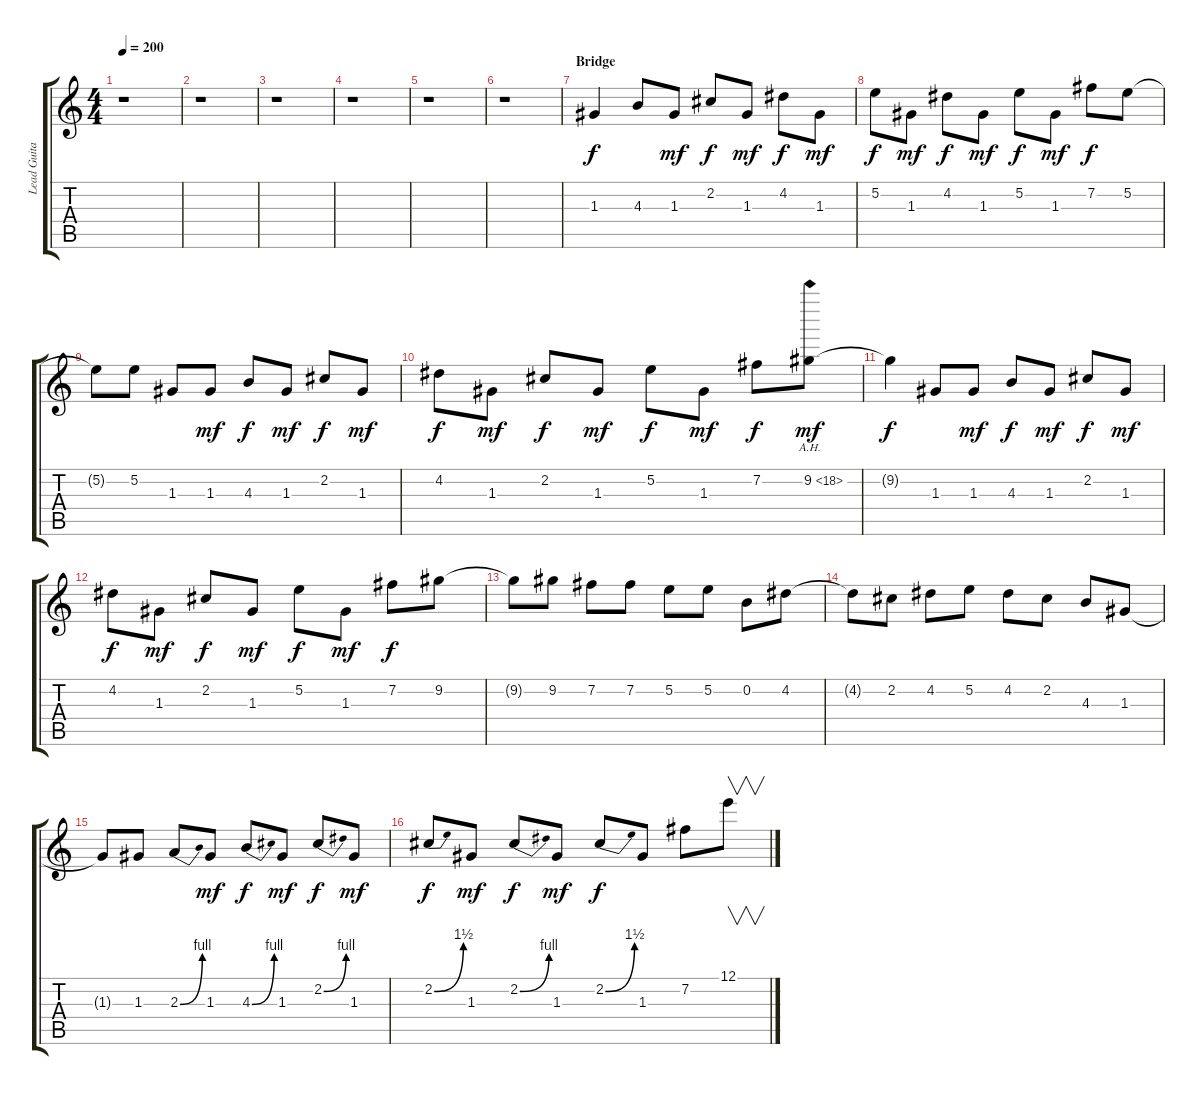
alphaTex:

\track ("Lead Guitar (Totman)" "Lead Guita") {instrument distortionguitar}
\staff {score tabs}
\tuning (E4 B3 G3 D3 A2 E2) {hide}
\ts (4 4)
\tempo 200
\clef g2
\ks c
r.1{dy f} |
r.1 |
r.1 |
r.1 |
r.1 |
r.1 |
\section ("" "Bridge")
1.3.4{volume 13} 4.3.8 1.3.8{dy mf} 2.2.8{dy f} 1.3.8{dy mf} 4.2.8{dy f} 1.3.8{dy mf} |
5.2.8{dy f} 1.3.8{dy mf} 4.2.8{dy f} 1.3.8{dy mf} 5.2.8{dy f} 1.3.8{dy mf} 7.2.8{dy f} 5.2.8 |
5.2{t}.8 5.2.8 1.3.8 1.3.8{dy mf} 4.3.8{dy f} 1.3.8{dy mf} 2.2.8{dy f} 1.3.8{dy mf} |
4.2.8{dy f} 1.3.8{dy mf} 2.2.8{dy f} 1.3.8{dy mf} 5.2.8{dy f} 1.3.8{dy mf} 7.2.8{dy f} 9.2{ah 9}.8{dy mf} |
9.2{t}.4{dy f} 1.3.8 1.3.8{dy mf} 4.3.8{dy f} 1.3.8{dy mf} 2.2.8{dy f} 1.3.8{dy mf} |
4.2.8{dy f} 1.3.8{dy mf} 2.2.8{dy f} 1.3.8{dy mf} 5.2.8{dy f} 1.3.8{dy mf} 7.2.8{dy f} 9.2.8 |
9.2{t}.8 9.2.8 7.2.8 7.2.8 5.2.8 5.2.8 0.2.8 4.2.8 |
4.2{t}.8 2.2.8 4.2.8 5.2.8 4.2.8 2.2.8 4.3.8 1.3.8 |
1.3{t}.8 1.3.8 2.3{be (bend 0 0 60 4)}.8 1.3.8{dy mf} 4.3{be (bend 0 0 60 4)}.8{dy f} 1.3.8{dy mf} 2.2{be (bend 0 0 60 4)}.8{dy f} 1.3.8{dy mf} |
2.2{be (bend 0 0 60 6)}.8{dy f} 1.3.8{dy mf} 2.2{be (bend 0 0 60 4)}.8{dy f} 1.3.8{dy mf} 2.2{be (bend 0 0 60 6)}.8{dy f} 1.3.8 7.2.8 12.1{ss}.8{v}
